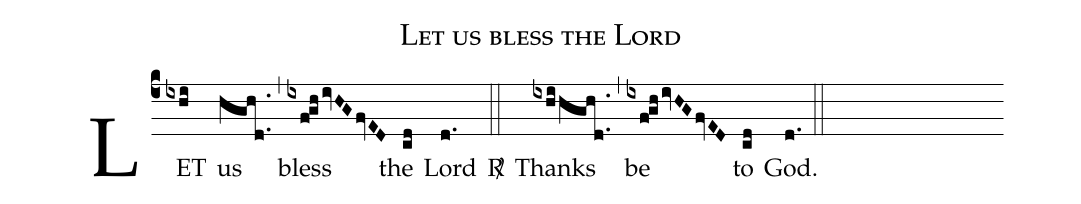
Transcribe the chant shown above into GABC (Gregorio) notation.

name: Let us bless the Lord;
%%
(c4) LET(ixhi) us(hghd..) (,) bless(ixf!ghivHGfvED) the(cd) Lord(d.) <sp>R/</sp>(::)

Thanks(ixhi/hghd..) (,) be(ixf!ghivHGfvED) to(cd) God.(d.) (::)
